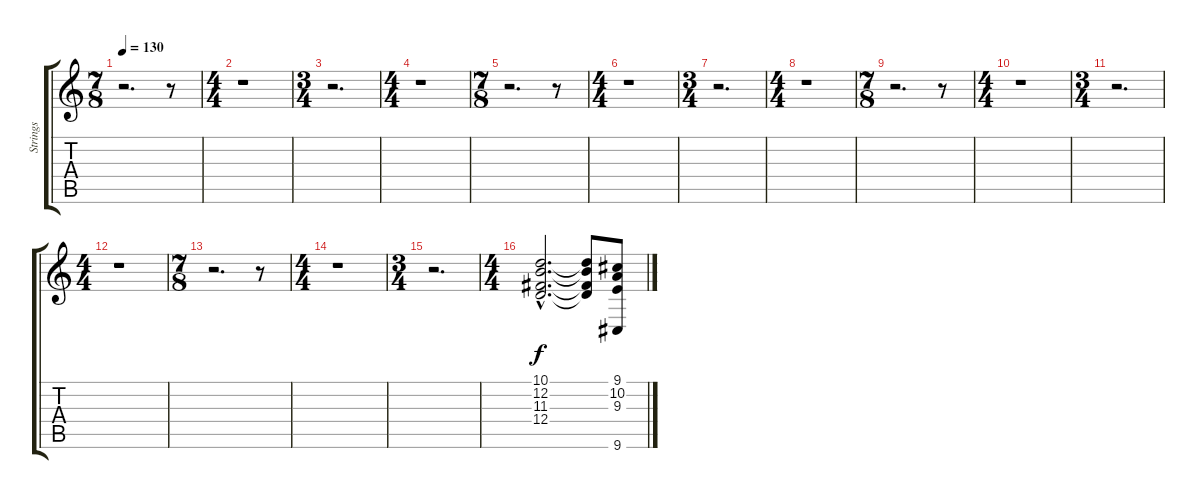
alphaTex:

\track ("Strings" "Strings") {instrument stringensemble2}
\staff {score tabs}
\tuning (E4 B3 G3 D3 A2 E2) {hide}
\ts (7 8)
\tempo 130
\clef g2
\ks c
r.2{d dy f} r.8 |
\ts (4 4)
r.1 |
\ts (3 4)
r.2{d} |
\ts (4 4)
r.1 |
\ts (7 8)
r.2{d} r.8 |
\ts (4 4)
r.1 |
\ts (3 4)
r.2{d} |
\ts (4 4)
r.1 |
\ts (7 8)
r.2{d} r.8 |
\ts (4 4)
r.1 |
\ts (3 4)
r.2{d} |
\ts (4 4)
r.1 |
\ts (7 8)
r.2{d} r.8 |
\ts (4 4)
r.1 |
\ts (3 4)
r.2{d} |
\ts (4 4)
(10.1{hac} 12.2{hac} 11.3{hac} 12.4{hac}).2{d} (10.1{t} 12.2{t} 11.3{t} 12.4{t}).8 (9.1 10.2 9.3 9.6).8
